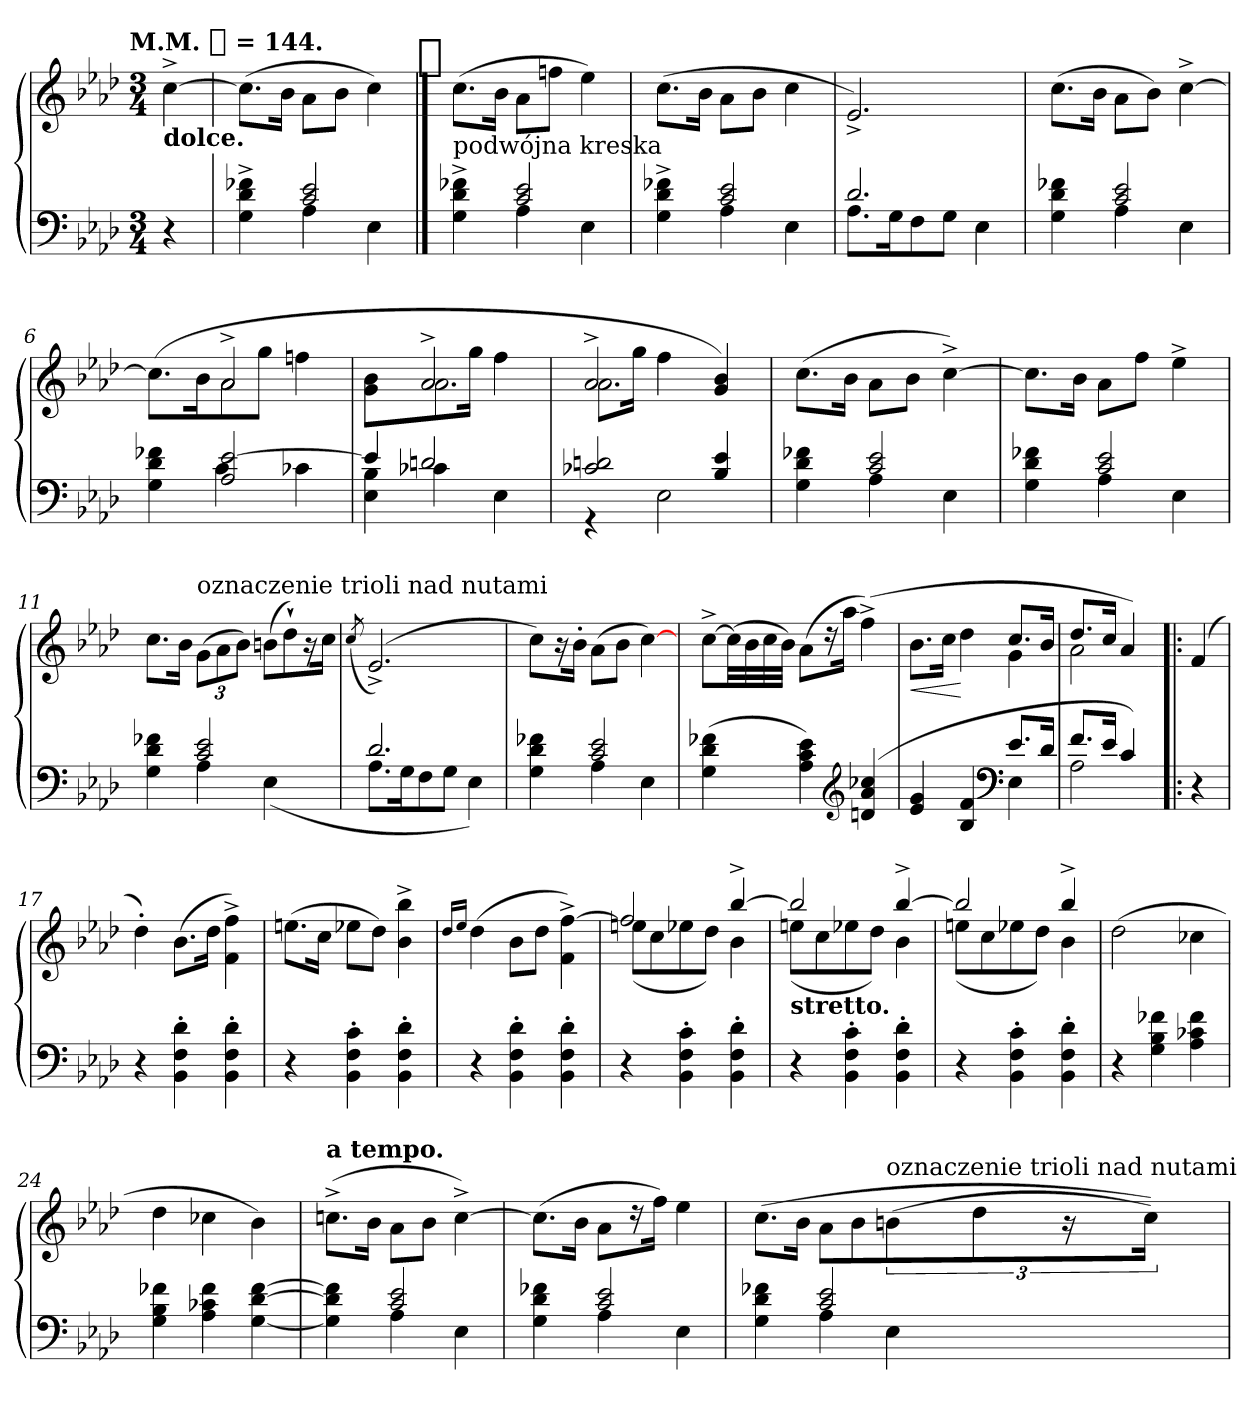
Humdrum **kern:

**kern	**kern	**dynam
*part1	*part1	*part1
*staff2	*staff1	*staff1/2
*clefF4	*clefG2	*
*k[b-e-a-d-]	*k[b-e-a-d-]	*
!!LO:TX:omd:t=M.M. [quarter] = 144.
*M3/4	*M3/4	*
*MM144	*MM144	*
=	=	=
!	!LO:TX:b:B:t=dolce.	!
4r	[4cc^<	.
=1	=1	=1
*^	*	*
4ryy	4G^< 4d-^< 4f-X^<	(>8.ccL]	.
.	.	16b-Jk	.
2c 2e-	4A-	8a-\L	.
.	.	8b-J	.
.	4E-	4cc)	.
!	!	!LO:TX:a:t=[segno]	!
==2	==2	==2	==2
!LO:TX:a:t=podwójna kreska	!	!	!
4ryy	4G^< 4d-^< 4f-X^<	(>8.ccL	.
.	.	16b-Jk	.
2c 2e-	4A-	8a-L	.
.	.	8ffnJ	.
.	4E-	4ee-)	.
=3	=3	=3	=3
4ryy	4G^< 4d-^< 4f-X^<	(>8.ccL	.
.	.	16b-Jk	.
2c 2e-	4A-	8a-\L	.
.	.	8b-J	.
.	4E-	4cc	.
=4	=4	=4	=4
2.d-	8.A-L	2.e-^)	.
.	16GK	.	.
.	8F	.	.
.	8GJ	.	.
.	4E-	.	.
=5	=5	=5	=5
4ryy	4G 4d- 4f-X	(>8.ccL	.
.	.	16b-Jk	.
2c 2e-	4A-	8a-\L	.
.	.	8b-J)	.
.	4E-	[4cc^<	.
=6	=6	=6	=6
*	*	*^	*
4ryy	4G 4d- 4f-X	4ryy	(>8.ccL]	.
.	.	.	16b-Jk	.
!	!	!	!LO:N:vis=2	!
2A- [2e-	4c	2a-^	8a-	.
.	.	.	8ggJ	.
.	4c-X	.	4ffn	.
=7	=7	=7	=7	=7
4e-]	4E- 4B-	4ryy	4g\ 4b-\	.
!	!	!	!LO:N:vis=2.	!
2dn	4c-X	2a-^	8.a-	.
.	.	.	16ggJJ	.
.	4E-	.	4ff	.
=8	=8	=8	=8	=8
!	!	!	!LO:N:vis=2.	!
2c-X 2dn	4r	2a-^	8.a-	.
.	.	.	16ggJJ	.
.	2E-	.	4ff	.
4B- 4e-	.	4ryy	4g 4b-)	.
*	*	*v	*v	*
=9	=9	=9	=9
4ryy	4G 4d- 4f-X	(>8.ccL	.
.	.	16b-Jk	.
2c 2e-	4A-	8a-\L	.
.	.	8b-J	.
.	4E-	[4cc^<)	.
=10	=10	=10	=10
4ryy	4G 4d- 4f-X	8.ccL]	.
.	.	16b-Jk	.
2c 2e-	4A-	8a-L	.
.	.	8ffJ	.
.	4E-	4ee-^<	.
=11	=11	=11	=11
4ryy	4G 4d- 4f-X	8.ccL	.
.	.	16b-Jk	.
!	!	!LO:TX:a:t=oznaczenie trioli nad nutami	!
2c 2e-	4A-	(>12g\L	.
.	.	12a-	.
.	.	12b-J)	.
*	*	*Xtuplet	*
.	(<4E-	(>12bnL	.
.	.	12dd-`)	.
.	.	24r	.
.	.	24ccJk	.
=12	=12	=12	=12
.	.	(>8qcc/	.
2.d-	8.A-L	(<2.e-^)	.
.	16GK	.	.
.	8F	.	.
.	8GJ	.	.
.	4E-)	.	.
=13	=13	=13	=13
4ryy	4G 4d- 4f-X	8cc\L)	.
.	.	16r	.
.	.	16b-'Jk	.
2c 2e-	4A-	(>8a-\L	.
.	.	8b-J	.
.	4E-	[4cc)	.
*v	*v	*	*
=14	=14	=14
(>4G 4d- 4f-X	[8cc^<L	.
.	(32ccLL]	.
.	32b-	.
.	32cc	.
.	32b-JJJ)	.
4A- 4c 4e-)	(>8a-L	.
.	16r	.
.	16aa-Jk	.
*clefG2	*	*
(>4dn 4a- 4cc-X	(>4ff^<)	.
=15	=15	=15
*^	*^	*
2ryy	4e- 4g	2ryy	8.b-L	<
.	.	.	16ccJk	.
.	4B- 4f	.	4dd-	[
*clefF4	*	*	*	*
4E-\	8.e-/L	8.ccL	4g	.
.	16d-Jk	16b-Jk	.	.
=16	=16	=16	=16	=16
8.fL	2A-	8.dd-L	2a-	.
16e-Jk	.	16ccJk	.	.
4c)	.	4a-)	.	.
*v	*v	*	*	*
*	*v	*v	*
=!|:	=!|:	=!|:
4r	(>4f	.
=17	=17	=17
4r	4dd-')	.
4BB-' 4F' 4d-'	(>8.b-L	.
.	16dd-Jk	.
4BB-' 4F' 4d-'	4f^<\ 4ff^<\)	.
=18	=18	=18
4r	(>8.eenL	.
.	16ccJk	.
4BB-' 4F' 4c'	8ee-XL	.
.	8dd-J)	.
4BB-' 4F' 4d-'	4b-^< 4bb-^<	.
=19	=19	=19
.	16qdd-/LL	.
.	16qee-/JJ	.
4r	(>4dd-	.
4BB-' 4F' 4d-'	8b-L	.
.	8dd-J	.
4BB-' 4F' 4d-'	4f^ [4ff^)	.
=20	=20	=20
*	*^	*
4r	2ff]	(>8eenL	.
.	.	8cc	.
4BB-' 4F' 4c'	.	8ee-X	.
.	.	8dd-J)	.
4BB-' 4F' 4d-'	[4bb-^	4b-	.
=21	=21	=21	=21
!	!LO:TX:b:B:t=stretto.	!	!
4r	2bb-]	(>8eenL	.
.	.	8cc	.
4BB-' 4F' 4c'	.	8ee-X	.
.	.	8dd-J)	.
4BB-' 4F' 4d-'	[4bb-^	4b-	.
=22	=22	=22	=22
4r	2bb-]	(>8eenL	.
.	.	8cc	.
4BB-' 4F' 4c'	.	8ee-X	.
.	.	8dd-J)	.
4BB-' 4F' 4d-'	4bb-^	4b-	.
=23	=23	=23	=23
!	!LO:TX:a:B:t=legato.	!	!
!	!LO:TX:b:B:t=ritenuto.	!	!
*	*v	*v	*
4r	(>2dd-	.
4G 4B- 4f-X	.	.
4A- 4c-X 4f-	4cc-X	.
=24	=24	=24
4G 4B- 4f-X	4dd-	.
4A- 4c-X 4f-	4cc-X	.
[4G [4d- [4f-	4b-)	.
=25	=25	=25
*^	*	*
!	!	!LO:TX:a:B:t=a tempo.	!
4ryy	4G] 4d-] 4f-]	(>8.ccn^<L	.
.	.	16b-Jk	.
2c 2e-	4A-	8a-\L	.
.	.	8b-J	.
.	4E-	[4cc^<)	.
=26	=26	=26	=26
4ryy	4G 4d- 4f-X	(>8.ccL]	.
.	.	16b-Jk	.
2c 2e-	4A-	8a-L	.
.	.	16r	.
.	.	16ffJk)	.
.	4E-	4ee-	.
=27	=27	=27	=27
4ryy	4G 4d- 4f-X	(>8.ccL	.
.	.	16b-Jk	.
2c 2e-	4A-	8a-L	.
.	.	8b-	.
*	*	*tuplet	*
!	!	!LO:TX:a:t=oznaczenie trioli nad nutami	!
.	4E-	(>12bn	.
.	.	12dd-	.
.	.	24r	.
.	.	24ccJk))	.
*v	*v	*	*
=	=	=
*-	*-	*-
